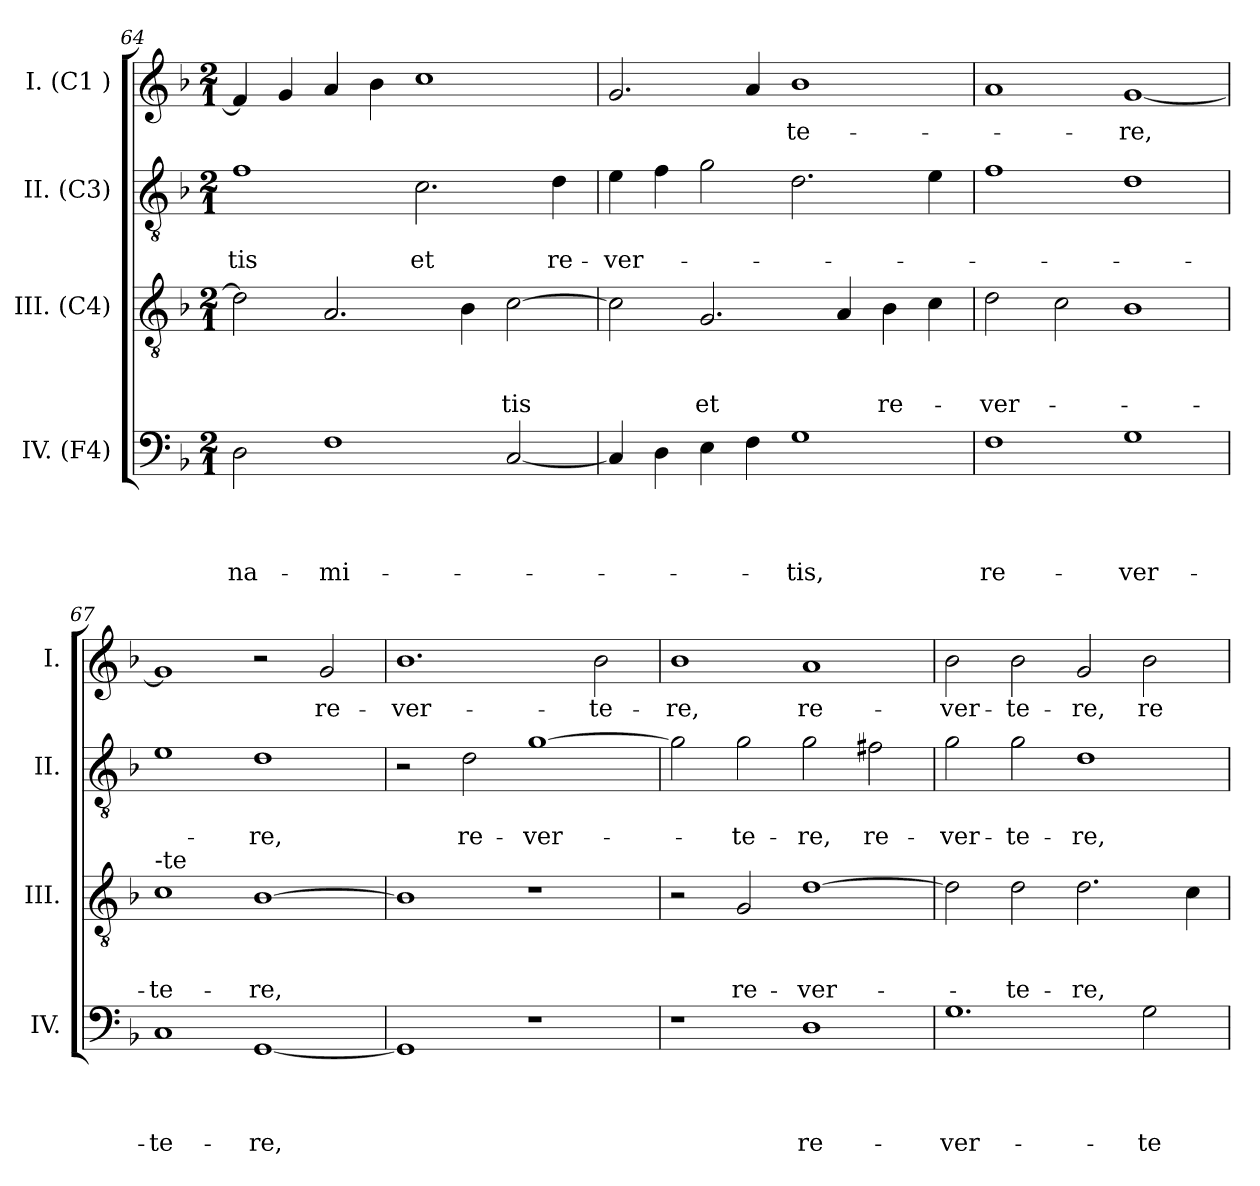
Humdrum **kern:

**kern	**text	**text	**text	**text	**kern	**text	**text	**text	**kern	**text	**text	**kern	**text
*part4	*part4	*part4	*part4	*part4	*part3	*part3	*part3	*part3	*part2	*part2	*part2	*part1	*part1
*staff4	*staff4	*staff4	*staff4	*staff4	*staff3	*staff3	*staff3	*staff3	*staff2	*staff2	*staff2	*staff1	*staff1
*I"IV. (F4)	*	*	*	*	*I"III. (C4)	*	*	*	*I"II. (C3)	*	*	*I"I. (C1 )	*
*I'IV.	*	*	*	*	*I'III.	*	*	*	*I'II.	*	*	*I'I.	*
*clefF4	*	*	*	*	*clefGv2	*	*	*	*clefGv2	*	*	*clefG2	*
*k[b-]	*	*	*	*	*k[b-]	*	*	*	*k[b-]	*	*	*k[b-]	*
*F:	*	*	*	*	*F:	*	*	*	*F:	*	*	*F:	*
*M2/1	*	*	*	*	*M2/1	*	*	*	*M2/1	*	*	*M2/1	*
=64	=64	=64	=64	=64	=64	=64	=64	=64	=64	=64	=64	=64	=64
!	!	!	!	!LO:LY:b	!	!	!	!	!	!	!LO:LY:b	!	!
2D\	.	.	.	-na-	2d\]	.	.	.	1f	.	-tis	4f/]	.
.	.	.	.	.	.	.	.	.	.	.	.	4g/	.
!	!	!	!	!LO:LY:b	!	!	!	!	!	!	!	!	!
1F	.	.	.	-mi-	2.A/	.	.	.	.	.	.	4a/	.
.	.	.	.	.	.	.	.	.	.	.	.	4b-\	.
!	!	!	!	!	!	!	!	!	!	!	!LO:LY:b	!	!
.	.	.	.	.	.	.	.	.	2.c\	.	et	1cc	.
.	.	.	.	.	4B-\	.	.	.	.	.	.	.	.
!	!	!	!	!	!	!	!	!LO:LY:b	!	!	!	!	!
[<2C/	.	.	.	.	[>2c\	.	.	-tis	.	.	.	.	.
!	!	!	!	!	!	!	!	!	!	!	!LO:LY:b	!	!
.	.	.	.	.	.	.	.	.	4d\	.	re-	.	.
=65	=65	=65	=65	=65	=65	=65	=65	=65	=65	=65	=65	=65	=65
!	!	!	!	!	!	!	!	!	!	!	!LO:LY:b	!	!
4C/]	.	.	.	.	2c\]	.	.	.	4e\	.	-ver-	2.g/	.
4D\	.	.	.	.	.	.	.	.	4f\	.	.	.	.
!	!	!	!	!	!	!	!	!LO:LY:b	!	!	!	!	!
4E\	.	.	.	.	2.G/	.	.	et	2g\	.	.	.	.
4F\	.	.	.	.	.	.	.	.	.	.	.	4a/	.
!	!	!	!	!LO:LY:b	!	!	!	!	!	!	!	!	!LO:LY:b
1G	.	.	.	-tis,	.	.	.	.	2.d\	.	.	1b-	-te-
.	.	.	.	.	4A/	.	.	.	.	.	.	.	.
!	!	!	!	!	!	!	!	!LO:LY:b	!	!	!	!	!
.	.	.	.	.	4B-\	.	.	re-	.	.	.	.	.
.	.	.	.	.	4c\	.	.	.	4e\	.	.	.	.
=66	=66	=66	=66	=66	=66	=66	=66	=66	=66	=66	=66	=66	=66
!	!	!	!	!LO:LY:b	!	!	!	!LO:LY:b	!	!	!	!	!
1F	.	.	.	re-	2d\	.	.	-ver-	1f	.	.	1a	.
.	.	.	.	.	2c\	.	.	.	.	.	.	.	.
!	!	!	!	!LO:LY:b	!	!	!	!	!	!	!	!	!LO:LY:b
1G	.	.	.	-ver-	1B-	.	.	.	1d	.	.	[<1g	-re,
!!LO:LB:g=z
=67	=67	=67	=67	=67	=67	=67	=67	=67	=67	=67	=67	=67	=67
!	!	!	!	!	!LO:TX:a:t=-te	!	!	!	!	!	!	!	!
!	!	!	!	!LO:LY:b	!	!	!	!LO:LY:b:rj	!	!	!	!	!
1C	.	.	.	-te-	1c	.	.	-te-	1e	.	.	1g]	.
!	!	!	!	!LO:LY:b	!	!	!	!LO:LY:b	!	!	!LO:LY:b	!	!
[<1GG	.	.	.	-re,	[>1B-	.	.	-re,	1d	.	-re,	2r	.
!	!	!	!	!	!	!	!	!	!	!	!	!	!LO:LY:b
.	.	.	.	.	.	.	.	.	.	.	.	2g/	re-
=68	=68	=68	=68	=68	=68	=68	=68	=68	=68	=68	=68	=68	=68
!	!	!	!	!	!	!	!	!	!	!	!	!	!LO:LY:b
1GG]	.	.	.	.	1B-]	.	.	.	2r	.	.	1.b-	-ver-
!	!	!	!	!	!	!	!	!	!	!	!LO:LY:b	!	!
.	.	.	.	.	.	.	.	.	2d\	.	re-	.	.
!	!	!	!	!	!	!	!	!	!	!	!LO:LY:b	!	!
1r	.	.	.	.	1r	.	.	.	[>1g	.	-ver-	.	.
!	!	!	!	!	!	!	!	!	!	!	!	!	!LO:LY:b
.	.	.	.	.	.	.	.	.	.	.	.	2b-\	-te-
=69	=69	=69	=69	=69	=69	=69	=69	=69	=69	=69	=69	=69	=69
!	!	!	!	!	!	!	!	!	!	!	!	!	!LO:LY:b
1r	.	.	.	.	2r	.	.	.	2g\]	.	.	1b-	-re,
!	!	!	!	!	!	!	!	!LO:LY:b	!	!	!LO:LY:b	!	!
.	.	.	.	.	2G/	.	.	re-	2g\	.	-te-	.	.
!	!	!	!	!LO:LY:b	!	!	!	!LO:LY:b	!	!	!LO:LY:b	!	!LO:LY:b
1D	.	.	.	re-	[>1d	.	.	-ver-	2g\	.	-re,	1a	re-
!	!	!	!	!	!	!	!	!	!	!	!LO:LY:b	!	!
.	.	.	.	.	.	.	.	.	2f#\	.	re-	.	.
=70	=70	=70	=70	=70	=70	=70	=70	=70	=70	=70	=70	=70	=70
!	!	!	!	!LO:LY:b	!	!	!	!	!	!	!LO:LY:b	!	!LO:LY:b
1.G	.	.	.	-ver-	2d\]	.	.	.	2g\	.	-ver-	2b-\	-ver-
!	!	!	!	!	!	!	!	!LO:LY:b	!	!	!LO:LY:b	!	!LO:LY:b
.	.	.	.	.	2d\	.	.	-te-	2g\	.	-te-	2b-\	-te-
!	!	!	!	!	!	!	!	!LO:LY:b	!	!	!LO:LY:b	!	!LO:LY:b
.	.	.	.	.	2.d\	.	.	-re,	1d	.	-re,	2g/	-re,
!	!	!	!	!LO:LY:b	!	!	!	!	!	!	!	!	!LO:LY:b
2G\	.	.	.	-te-	.	.	.	.	.	.	.	2b-\	re-
.	.	.	.	.	4c\	.	.	.	.	.	.	.	.
=	=	=	=	=	=	=	=	=	=	=	=	=	=
*-	*-	*-	*-	*-	*-	*-	*-	*-	*-	*-	*-	*-	*-
